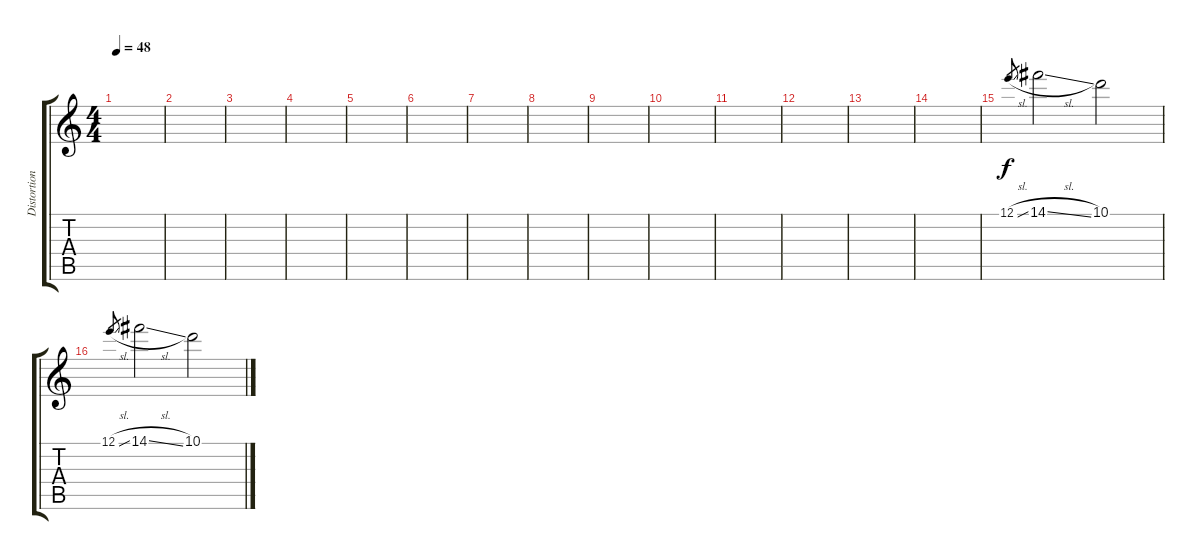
\track ("Distortion" "Distortion") {instrument overdrivenguitar}
\staff {score tabs}
\tuning (E4 B3 G3 D3 A2 E2) {hide}
\ts (4 4)
\tempo 48
\clef g2
\ks c
|
|
|
|
|
|
|
|
|
|
|
|
|
|
12.1{sl}.8{gr} 14.1{sl}.2 10.1.2 |
12.1{sl}.8{gr} 14.1{sl}.2 10.1.2
